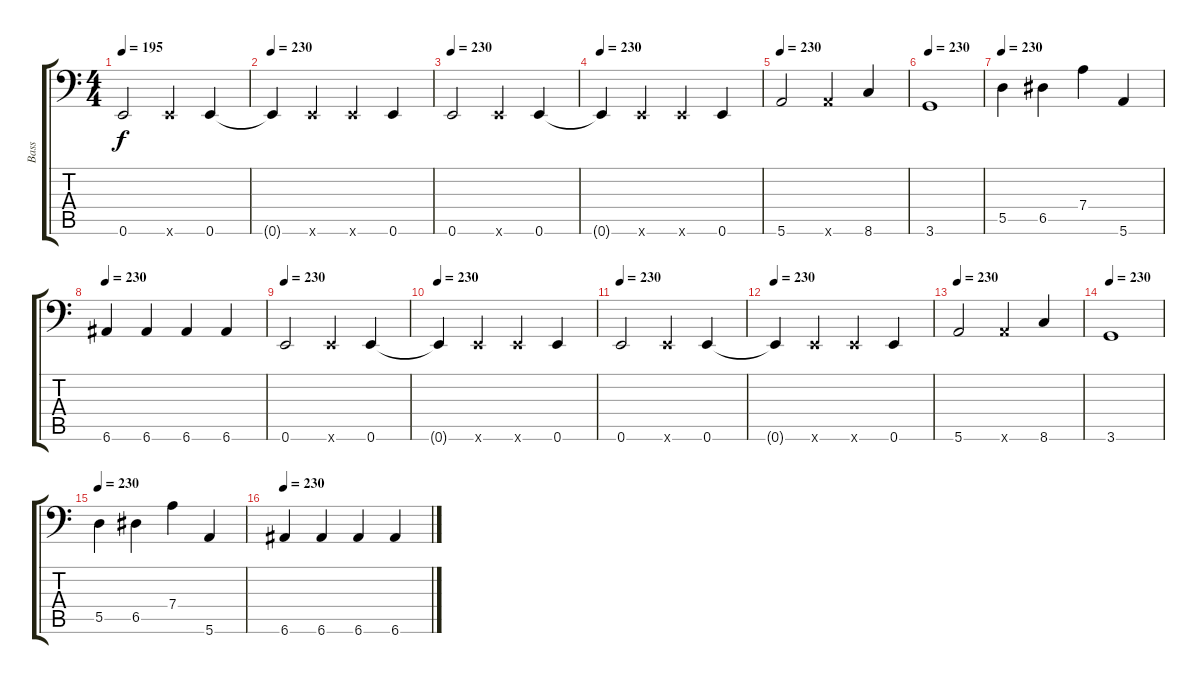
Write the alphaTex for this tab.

\track ("Bass" "Bass") {instrument electricbassfinger}
\staff {score tabs}
\tuning (E3 B2 G2 D2 A1 E1) {hide}
\ts (4 4)
\tempo 195
\tempo 230
\tempo 195
\clef f4
\ks c
0.6.2{dy f volume 10 instrument electricbassfinger} 0.6{x}.4 0.6.4 |
\tempo 230
0.6{t}.4 0.6{x}.4 0.6{x}.4 0.6.4 |
\tempo 230
0.6.2 0.6{x}.4 0.6.4 |
\tempo 230
0.6{t}.4 0.6{x}.4 0.6{x}.4 0.6.4 |
\tempo 230
5.6.2 5.6{x}.4 8.6.4 |
\tempo 230
3.6.1 |
\tempo 230
5.5.4 6.5.4 7.4.4 5.6.4 |
\tempo 230
6.6.4 6.6.4 6.6.4 6.6.4 |
\tempo 230
0.6.2 0.6{x}.4 0.6.4 |
\tempo 230
0.6{t}.4 0.6{x}.4 0.6{x}.4 0.6.4 |
\tempo 230
0.6.2 0.6{x}.4 0.6.4 |
\tempo 230
0.6{t}.4 0.6{x}.4 0.6{x}.4 0.6.4 |
\tempo 230
5.6.2 5.6{x}.4 8.6.4 |
\tempo 230
3.6.1 |
\tempo 230
5.5.4 6.5.4 7.4.4 5.6.4 |
\tempo 230
6.6.4 6.6.4 6.6.4 6.6.4
